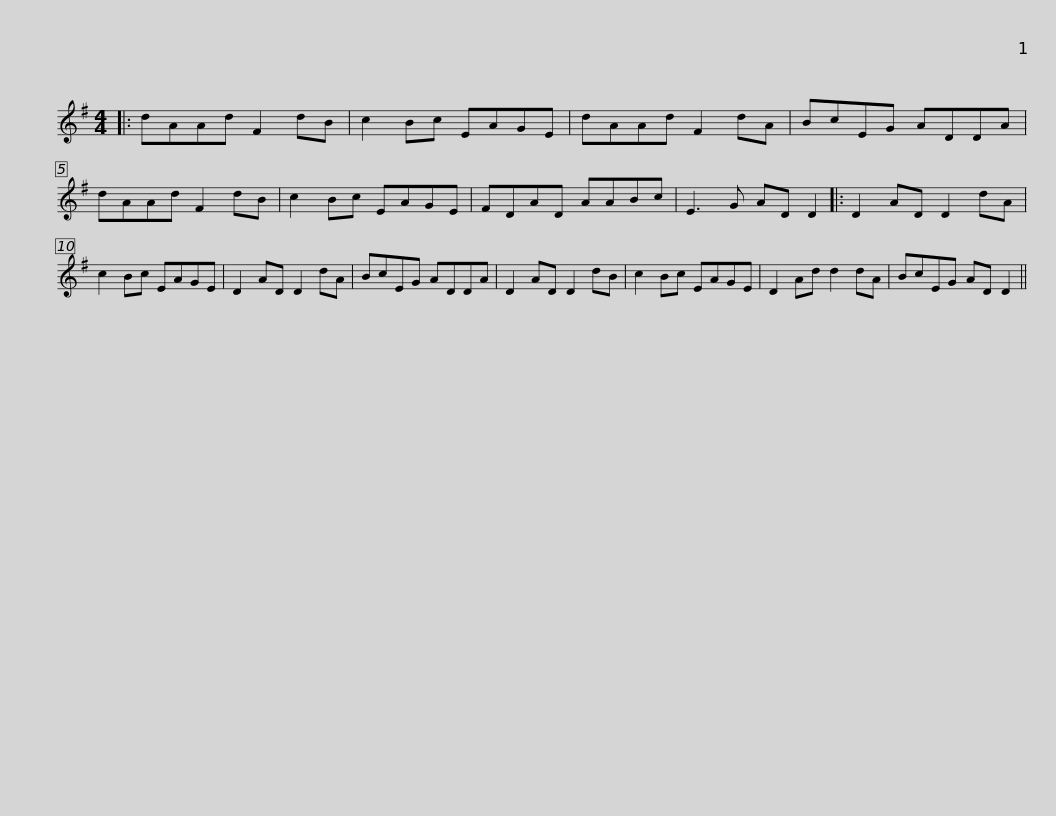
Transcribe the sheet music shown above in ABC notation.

X:1
L:1/8
M:4/4
I:linebreak $
K:G
V:1 treble
V:1
|: dAAd F2 dB | c2 Bc EAGE | dAAd F2 dA | BcEG ADDA | dAAd F2 dB | %5
 c2 Bc EAGE |$ FDAD AABc | E3 G AD D2 |: D2 AD D2 dA | c2 Bc EAGE | %10
 D2 AD D2 dA | BcEG ADDA |$ D2 AD D2 dB | c2 Bc EAGE | D2 Ad d2 dA | %15
 BcEG AD D2 || %16
